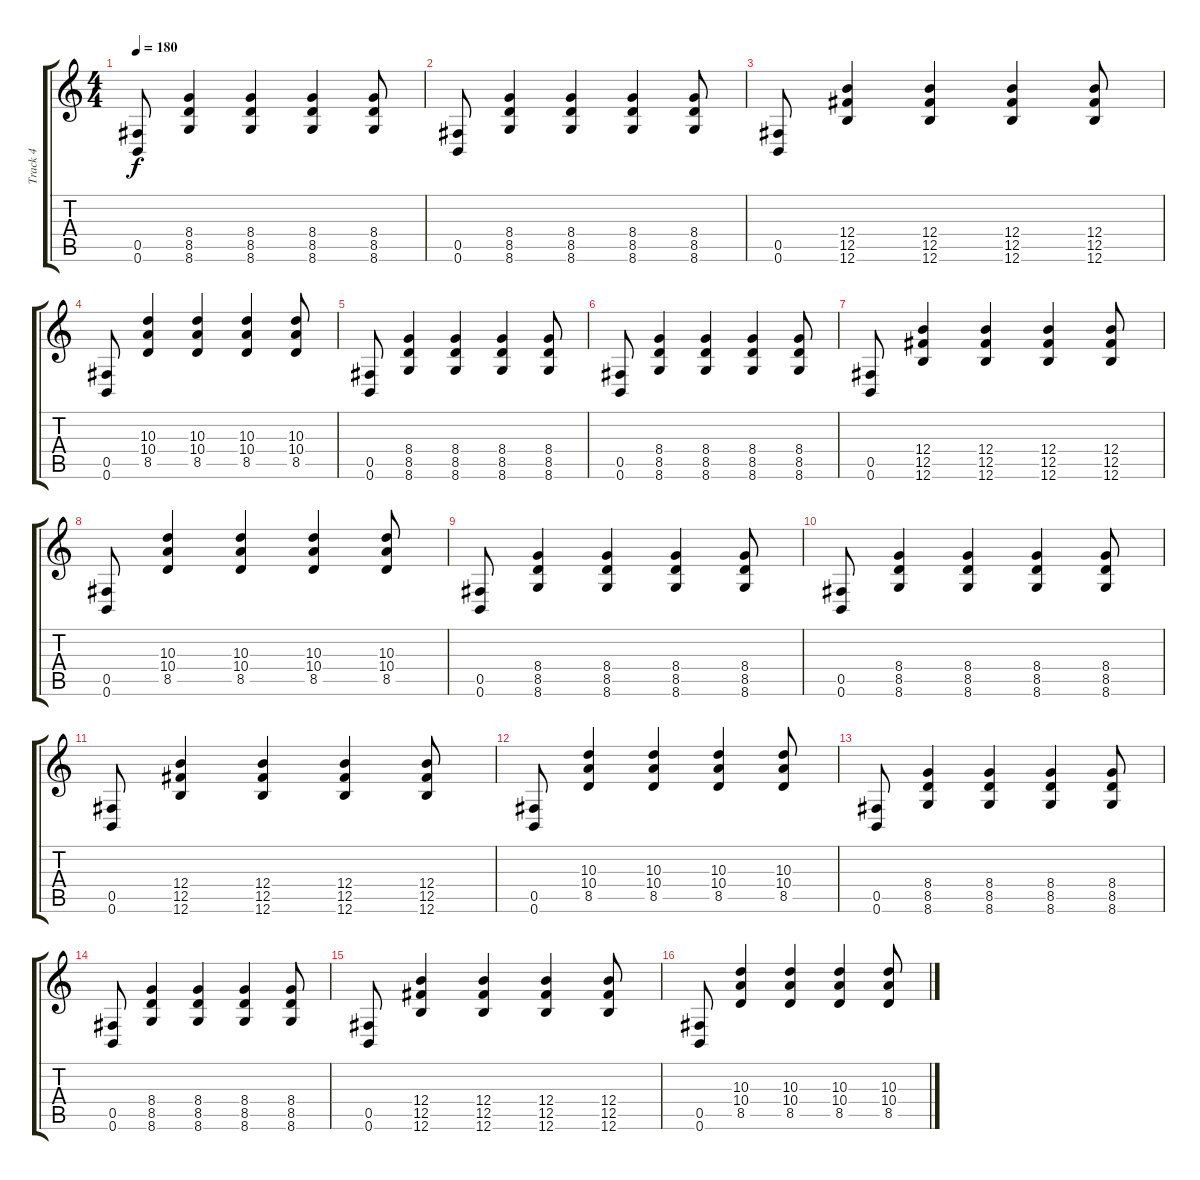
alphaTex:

\track ("Track 4" "Track 4") {instrument distortionguitar}
\staff {score tabs}
\tuning (Db4 Ab3 E3 B2 Gb2 B1) {hide}
\ts (4 4)
\tempo 180
\clef g2
\ks c
(0.5 0.6).8{dy f} (8.4 8.5 8.6).4 (8.4 8.5 8.6).4 (8.4 8.5 8.6).4 (8.4 8.5 8.6).8 |
(0.5 0.6).8 (8.4 8.5 8.6).4 (8.4 8.5 8.6).4 (8.4 8.5 8.6).4 (8.4 8.5 8.6).8 |
(0.5 0.6).8 (12.4 12.5 12.6).4 (12.4 12.5 12.6).4 (12.4 12.5 12.6).4 (12.4 12.5 12.6).8 |
(0.5 0.6).8 (10.3 10.4 8.5).4 (10.3 10.4 8.5).4 (10.3 10.4 8.5).4 (10.3 10.4 8.5).8 |
(0.5 0.6).8 (8.4 8.5 8.6).4 (8.4 8.5 8.6).4 (8.4 8.5 8.6).4 (8.4 8.5 8.6).8 |
(0.5 0.6).8 (8.4 8.5 8.6).4 (8.4 8.5 8.6).4 (8.4 8.5 8.6).4 (8.4 8.5 8.6).8 |
(0.5 0.6).8 (12.4 12.5 12.6).4 (12.4 12.5 12.6).4 (12.4 12.5 12.6).4 (12.4 12.5 12.6).8 |
(0.5 0.6).8 (10.3 10.4 8.5).4 (10.3 10.4 8.5).4 (10.3 10.4 8.5).4 (10.3 10.4 8.5).8 |
(0.5 0.6).8 (8.4 8.5 8.6).4 (8.4 8.5 8.6).4 (8.4 8.5 8.6).4 (8.4 8.5 8.6).8 |
(0.5 0.6).8 (8.4 8.5 8.6).4 (8.4 8.5 8.6).4 (8.4 8.5 8.6).4 (8.4 8.5 8.6).8 |
(0.5 0.6).8 (12.4 12.5 12.6).4 (12.4 12.5 12.6).4 (12.4 12.5 12.6).4 (12.4 12.5 12.6).8 |
(0.5 0.6).8 (10.3 10.4 8.5).4 (10.3 10.4 8.5).4 (10.3 10.4 8.5).4 (10.3 10.4 8.5).8 |
(0.5 0.6).8 (8.4 8.5 8.6).4 (8.4 8.5 8.6).4 (8.4 8.5 8.6).4 (8.4 8.5 8.6).8 |
(0.5 0.6).8 (8.4 8.5 8.6).4 (8.4 8.5 8.6).4 (8.4 8.5 8.6).4 (8.4 8.5 8.6).8 |
(0.5 0.6).8 (12.4 12.5 12.6).4 (12.4 12.5 12.6).4 (12.4 12.5 12.6).4 (12.4 12.5 12.6).8 |
(0.5 0.6).8 (10.3 10.4 8.5).4 (10.3 10.4 8.5).4 (10.3 10.4 8.5).4 (10.3 10.4 8.5).8
